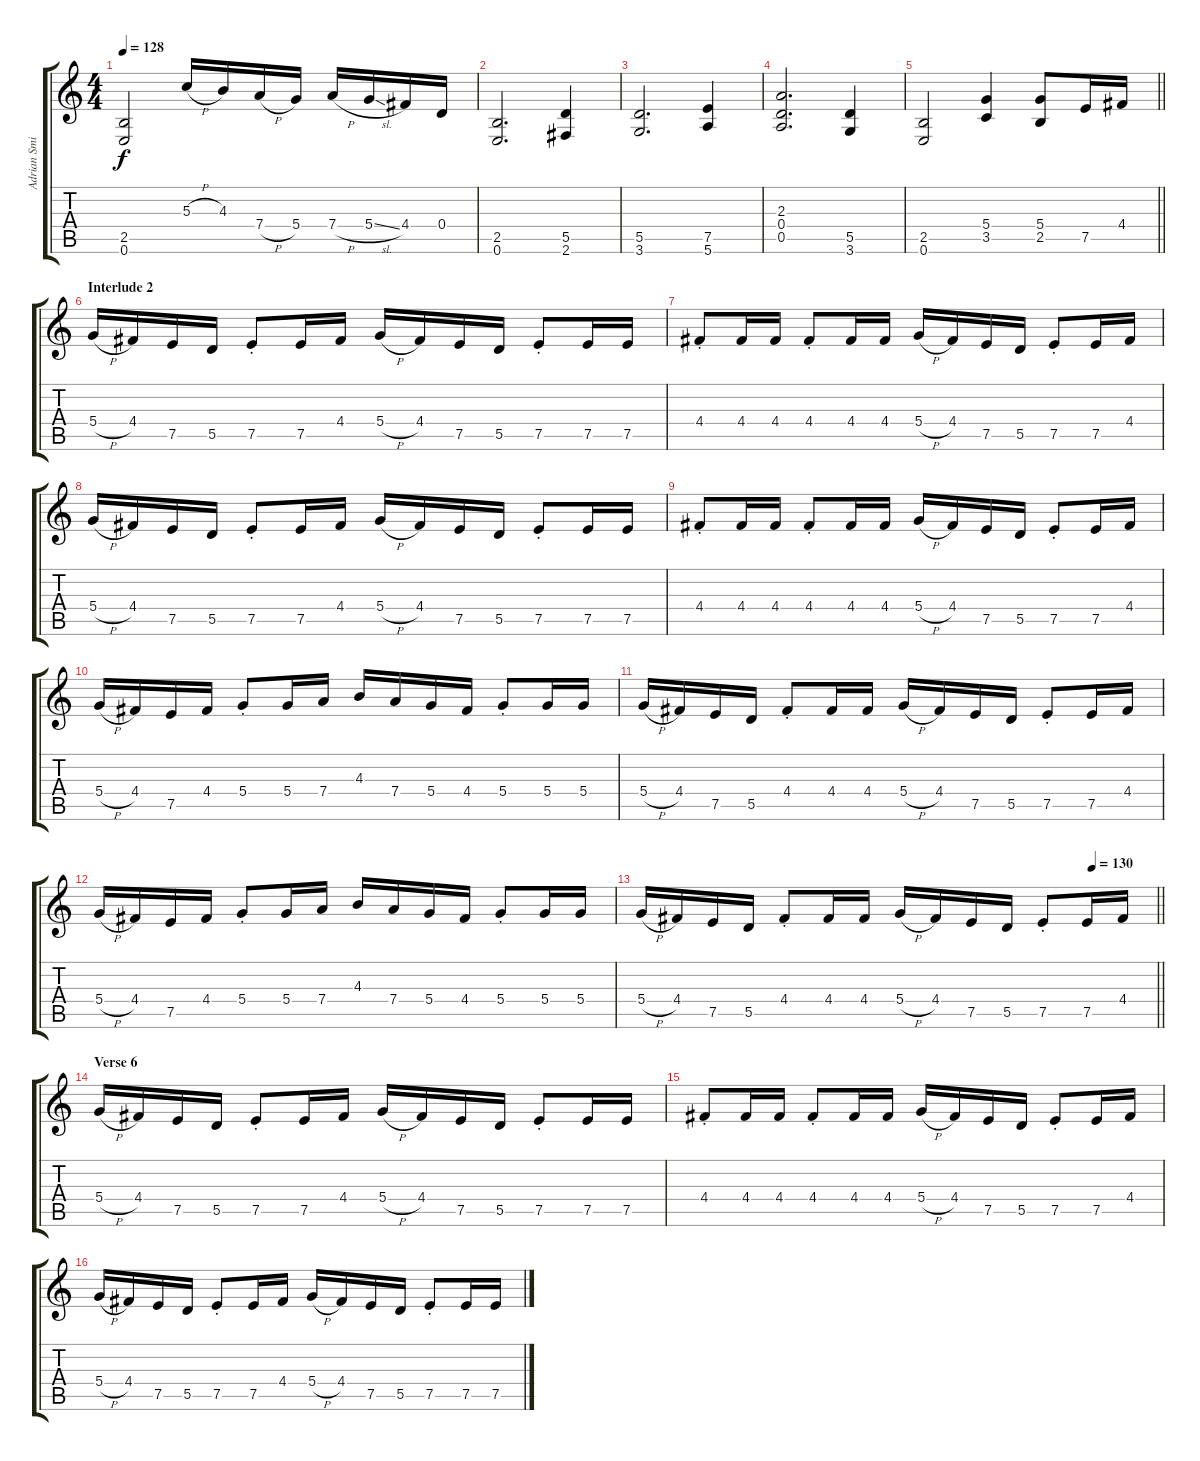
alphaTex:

\track ("Adrian Smith" "Adrian Smi") {instrument overdrivenguitar}
\staff {score tabs}
\tuning (E4 B3 G3 D3 A2 E2) {hide}
\ts (4 4)
\tempo 128
\clef g2
\ks c
(2.5 0.6).2{dy f} 5.3{h}.16 4.3.16 7.4{h}.16 5.4.16 7.4{h}.16 5.4{sl}.16 4.4.16 0.4.16 |
(2.5 0.6).2{d} (5.5 2.6).4 |
(5.5 3.6).2{d} (7.5 5.6).4 |
(2.3 0.4 0.5).2{d} (5.5 3.6).4 |
\barLineRight lightlight
(2.5 0.6).2 (5.4 3.5).4 (5.4 2.5).8 7.5.16 4.4.16 |
\section ("" "Interlude 2")
5.4{h}.16 4.4.16 7.5.16 5.5.16 7.5{st}.8 7.5.16 4.4.16 5.4{h}.16 4.4.16 7.5.16 5.5.16 7.5{st}.8 7.5.16 7.5.16 |
4.4{st}.8 4.4.16 4.4.16 4.4{st}.8 4.4.16 4.4.16 5.4{h}.16 4.4.16 7.5.16 5.5.16 7.5{st}.8 7.5.16 4.4.16 |
5.4{h}.16 4.4.16 7.5.16 5.5.16 7.5{st}.8 7.5.16 4.4.16 5.4{h}.16 4.4.16 7.5.16 5.5.16 7.5{st}.8 7.5.16 7.5.16 |
4.4{st}.8 4.4.16 4.4.16 4.4{st}.8 4.4.16 4.4.16 5.4{h}.16 4.4.16 7.5.16 5.5.16 7.5{st}.8 7.5.16 4.4.16 |
5.4{h}.16 4.4.16 7.5.16 4.4.16 5.4{st}.8 5.4.16 7.4.16 4.3.16 7.4.16 5.4.16 4.4.16 5.4{st}.8 5.4.16 5.4.16 |
5.4{h}.16 4.4.16 7.5.16 5.5.16 4.4{st}.8 4.4.16 4.4.16 5.4{h}.16 4.4.16 7.5.16 5.5.16 7.5{st}.8 7.5.16 4.4.16 |
5.4{h}.16 4.4.16 7.5.16 4.4.16 5.4{st}.8 5.4.16 7.4.16 4.3.16 7.4.16 5.4.16 4.4.16 5.4{st}.8 5.4.16 5.4.16 |
\tempo (130 0.875)
\barLineRight lightlight
5.4{h}.16 4.4.16 7.5.16 5.5.16 4.4{st}.8 4.4.16 4.4.16 5.4{h}.16 4.4.16 7.5.16 5.5.16 7.5{st}.8 7.5.16 4.4.16 |
\section ("" "Verse 6")
5.4{h}.16 4.4.16 7.5.16 5.5.16 7.5{st}.8 7.5.16 4.4.16 5.4{h}.16 4.4.16 7.5.16 5.5.16 7.5{st}.8 7.5.16 7.5.16 |
4.4{st}.8 4.4.16 4.4.16 4.4{st}.8 4.4.16 4.4.16 5.4{h}.16 4.4.16 7.5.16 5.5.16 7.5{st}.8 7.5.16 4.4.16 |
5.4{h}.16 4.4.16 7.5.16 5.5.16 7.5{st}.8 7.5.16 4.4.16 5.4{h}.16 4.4.16 7.5.16 5.5.16 7.5{st}.8 7.5.16 7.5.16
